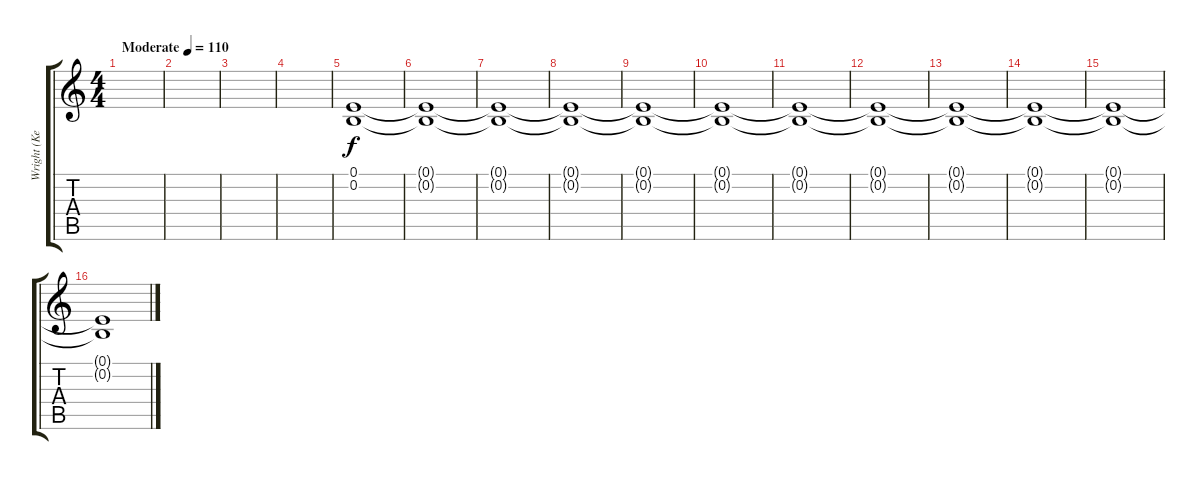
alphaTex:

\track ("Wright (Keyboard)" "Wright (Ke") {instrument lead3calliope}
\staff {score tabs}
\tuning (E4 B3 G3 D3 A2 E2) {hide}
\ts (4 4)
\tempo (110 "Moderate")
\clef g2
\ks c
|
|
|
|
(0.1 0.2).1 |
(0.1{t} 0.2{t}).1 |
(0.1{t} 0.2{t}).1 |
(0.1{t} 0.2{t}).1 |
(0.1{t} 0.2{t}).1 |
(0.1{t} 0.2{t}).1 |
(0.1{t} 0.2{t}).1 |
(0.1{t} 0.2{t}).1 |
(0.1{t} 0.2{t}).1 |
(0.1{t} 0.2{t}).1 |
(0.1{t} 0.2{t}).1 |
(0.1{t} 0.2{t}).1
